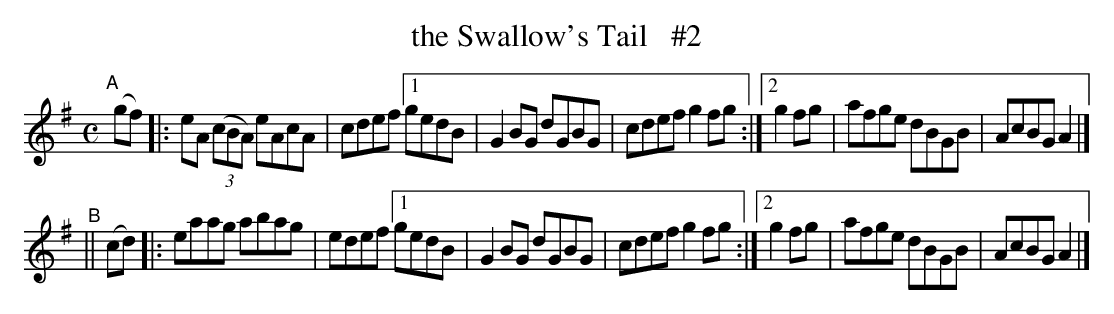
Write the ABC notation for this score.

X:1
T: the Swallow's Tail   #2
M: C
L: 1/8
K: Ador
"^A"[|]\
(gf) |: eA (3(cBA) eAcA | cdef \
[1 gedB | G2BG dGBG | cdef g2fg :|\
[2 g2fg | afge dBGB | AcBG A2 |]
"^B"||\
(cd)|: eaag abag | edef \
[1 gedB | G2BG dGBG | cdef g2fg :|\
[2 g2fg | afge dBGB | AcBG A2 |]
